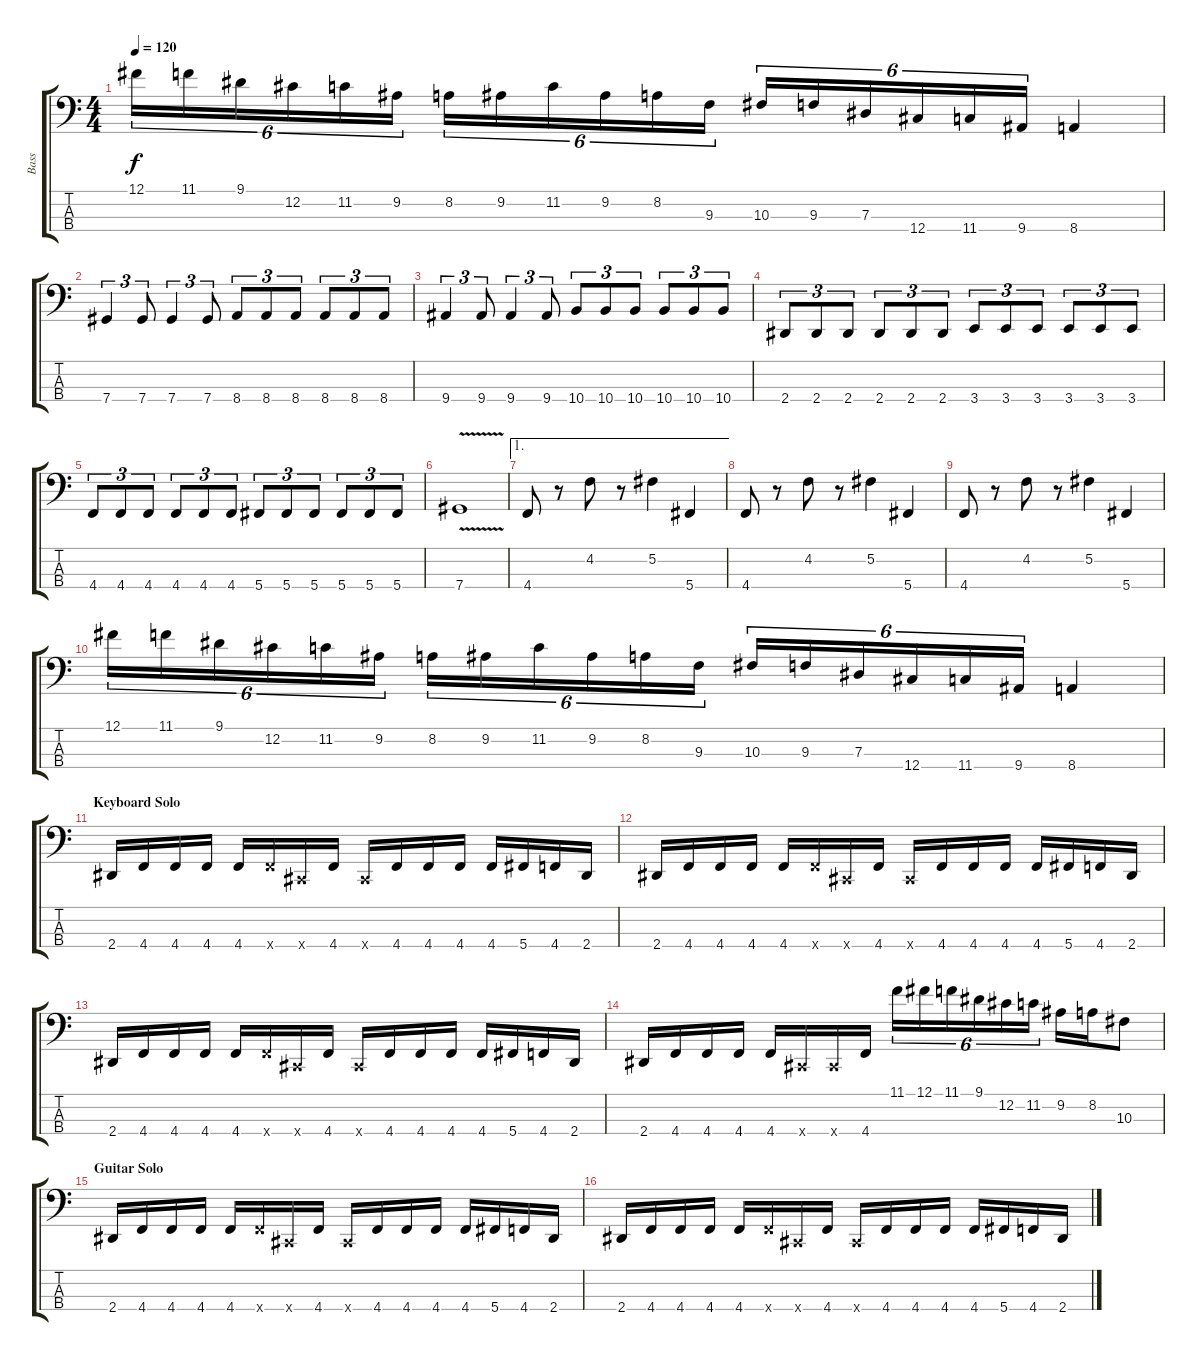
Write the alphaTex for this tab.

\track ("Bass" "Bass") {instrument electricbasspick}
\staff {score tabs}
\tuning (Gb2 Db2 Ab1 Db1) {hide}
\ts (4 4)
\tempo 120
\clef f4
\ks c
12.1.16{tu (6 4) dy f} 11.1.16{tu (6 4)} 9.1.16{tu (6 4)} 12.2.16{tu (6 4)} 11.2.16{tu (6 4)} 9.2.16{tu (6 4)} 8.2.16{tu (6 4)} 9.2.16{tu (6 4)} 11.2.16{tu (6 4)} 9.2.16{tu (6 4)} 8.2.16{tu (6 4)} 9.3.16{tu (6 4)} 10.3.16{tu (6 4)} 9.3.16{tu (6 4)} 7.3.16{tu (6 4)} 12.4.16{tu (6 4)} 11.4.16{tu (6 4)} 9.4.16{tu (6 4)} 8.4.4 |
\section ("" "")
7.4.4{tu (3 2)} 7.4.8{tu (3 2)} 7.4.4{tu (3 2)} 7.4.8{tu (3 2)} 8.4.8{tu (3 2)} 8.4.8{tu (3 2)} 8.4.8{tu (3 2)} 8.4.8{tu (3 2)} 8.4.8{tu (3 2)} 8.4.8{tu (3 2)} |
9.4.4{tu (3 2)} 9.4.8{tu (3 2)} 9.4.4{tu (3 2)} 9.4.8{tu (3 2)} 10.4.8{tu (3 2)} 10.4.8{tu (3 2)} 10.4.8{tu (3 2)} 10.4.8{tu (3 2)} 10.4.8{tu (3 2)} 10.4.8{tu (3 2)} |
2.4.8{tu (3 2)} 2.4.8{tu (3 2)} 2.4.8{tu (3 2)} 2.4.8{tu (3 2)} 2.4.8{tu (3 2)} 2.4.8{tu (3 2)} 3.4.8{tu (3 2)} 3.4.8{tu (3 2)} 3.4.8{tu (3 2)} 3.4.8{tu (3 2)} 3.4.8{tu (3 2)} 3.4.8{tu (3 2)} |
4.4.8{tu (3 2)} 4.4.8{tu (3 2)} 4.4.8{tu (3 2)} 4.4.8{tu (3 2)} 4.4.8{tu (3 2)} 4.4.8{tu (3 2)} 5.4.8{tu (3 2)} 5.4.8{tu (3 2)} 5.4.8{tu (3 2)} 5.4.8{tu (3 2)} 5.4.8{tu (3 2)} 5.4.8{tu (3 2)} |
7.4{v}.1 |
\ae 1
\section ("" "")
4.4.8 r.8 4.2.8 r.8 5.2.4 5.4.4 |
4.4.8 r.8 4.2.8 r.8 5.2.4 5.4.4 |
4.4.8 r.8 4.2.8 r.8 5.2.4 5.4.4 |
12.1.16{tu (6 4)} 11.1.16{tu (6 4)} 9.1.16{tu (6 4)} 12.2.16{tu (6 4)} 11.2.16{tu (6 4)} 9.2.16{tu (6 4)} 8.2.16{tu (6 4)} 9.2.16{tu (6 4)} 11.2.16{tu (6 4)} 9.2.16{tu (6 4)} 8.2.16{tu (6 4)} 9.3.16{tu (6 4)} 10.3.16{tu (6 4)} 9.3.16{tu (6 4)} 7.3.16{tu (6 4)} 12.4.16{tu (6 4)} 11.4.16{tu (6 4)} 9.4.16{tu (6 4)} 8.4.4 |
\section ("" "Keyboard Solo")
2.4.16 4.4.16 4.4.16 4.4.16 4.4.16 4.4{x}.16 0.4{x}.16 4.4.16 0.4{x}.16 4.4.16 4.4.16 4.4.16 4.4.16 5.4.16 4.4.16 2.4.16 |
2.4.16 4.4.16 4.4.16 4.4.16 4.4.16 4.4{x}.16 0.4{x}.16 4.4.16 0.4{x}.16 4.4.16 4.4.16 4.4.16 4.4.16 5.4.16 4.4.16 2.4.16 |
2.4.16 4.4.16 4.4.16 4.4.16 4.4.16 4.4{x}.16 0.4{x}.16 4.4.16 0.4{x}.16 4.4.16 4.4.16 4.4.16 4.4.16 5.4.16 4.4.16 2.4.16 |
2.4.16 4.4.16 4.4.16 4.4.16 4.4.16 0.4{x}.16 0.4{x}.16 4.4.16 11.1.16{tu (6 4)} 12.1.16{tu (6 4)} 11.1.16{tu (6 4)} 9.1.16{tu (6 4)} 12.2.16{tu (6 4)} 11.2.16{tu (6 4)} 9.2.16 8.2.16 10.3.8 |
\section ("" "Guitar Solo")
2.4.16 4.4.16 4.4.16 4.4.16 4.4.16 4.4{x}.16 0.4{x}.16 4.4.16 0.4{x}.16 4.4.16 4.4.16 4.4.16 4.4.16 5.4.16 4.4.16 2.4.16 |
2.4.16 4.4.16 4.4.16 4.4.16 4.4.16 4.4{x}.16 0.4{x}.16 4.4.16 0.4{x}.16 4.4.16 4.4.16 4.4.16 4.4.16 5.4.16 4.4.16 2.4.16
